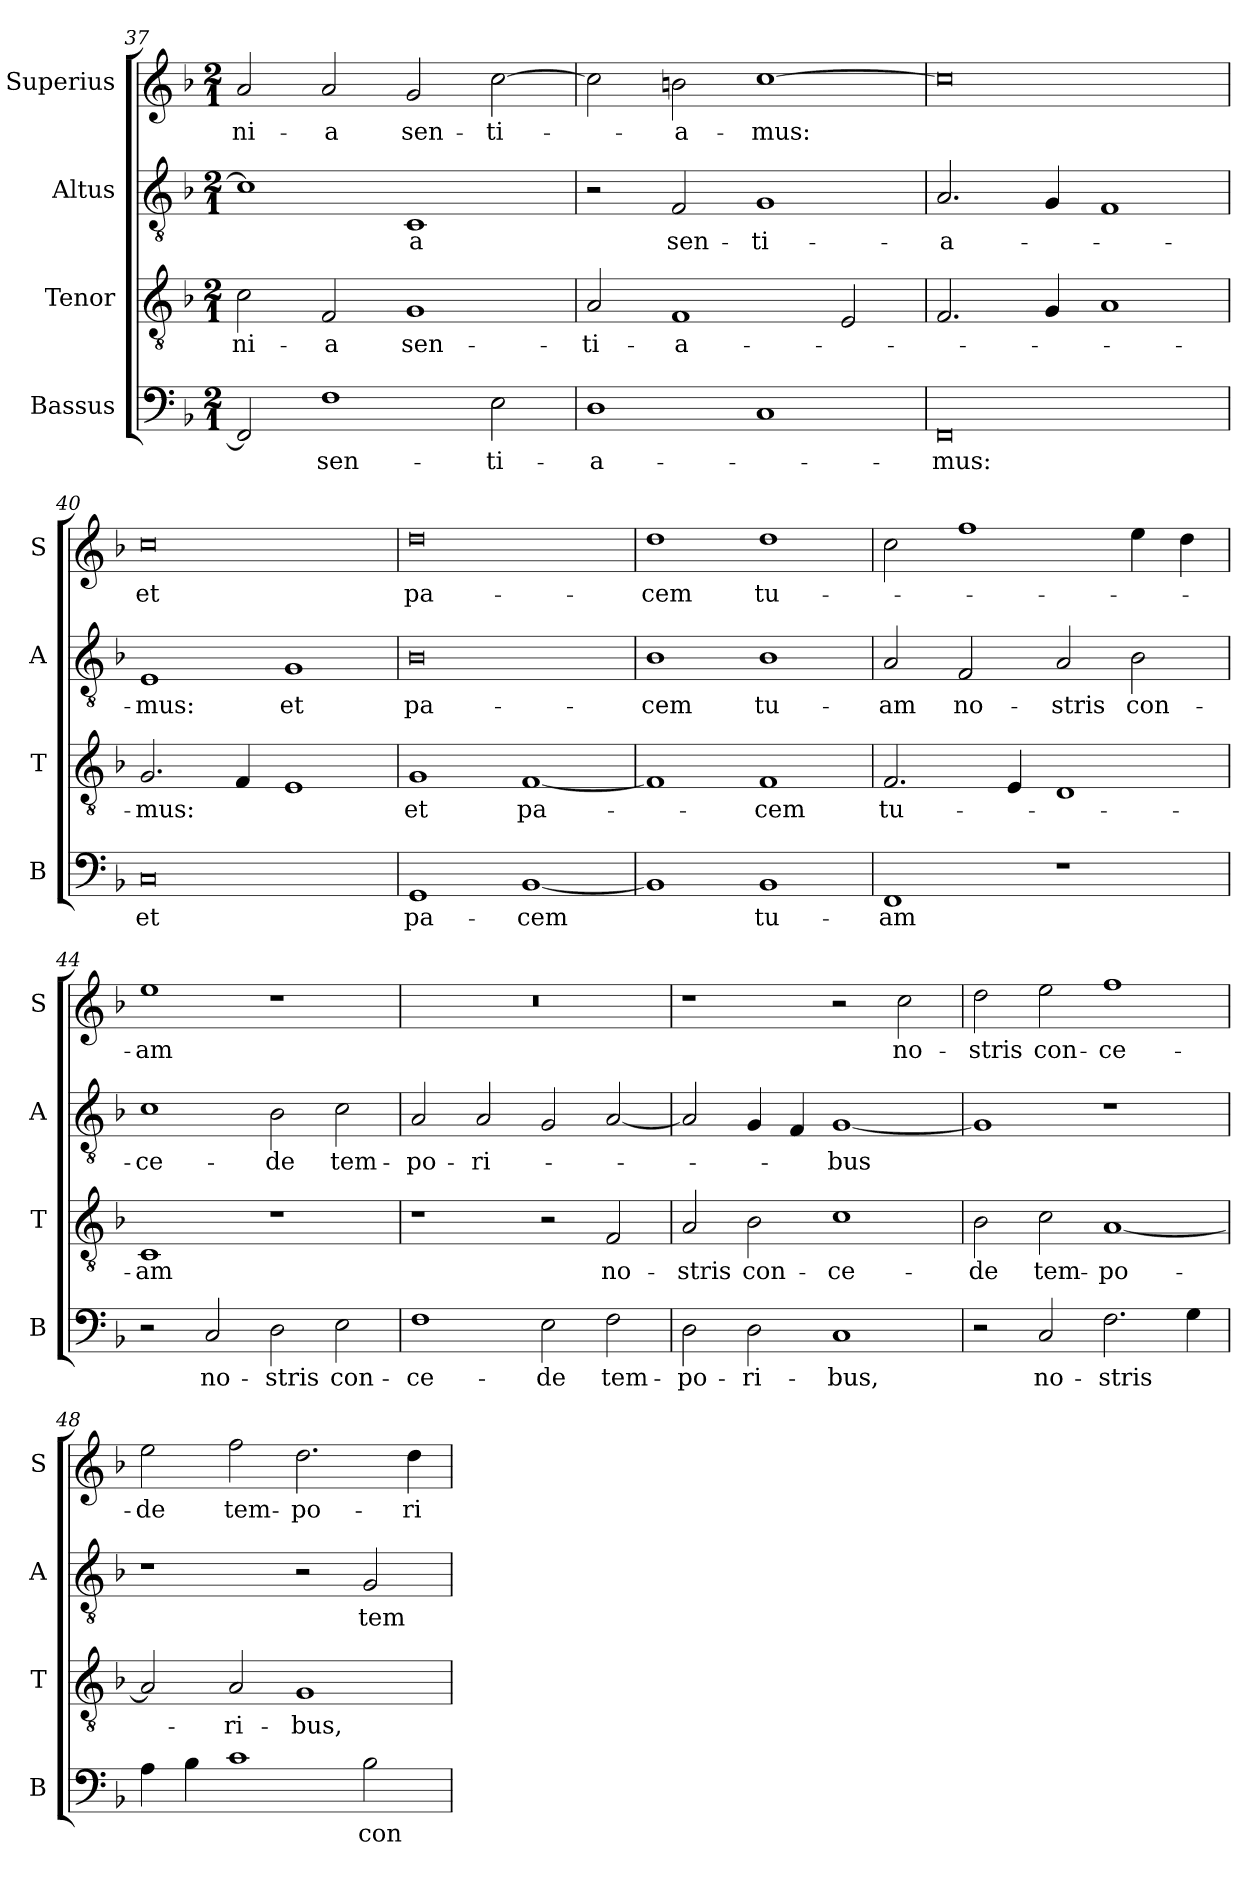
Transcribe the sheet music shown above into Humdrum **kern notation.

**kern	**text	**kern	**text	**kern	**text	**kern	**text
*part4	*part4	*part3	*part3	*part2	*part2	*part1	*part1
*staff4	*staff4	*staff3	*staff3	*staff2	*staff2	*staff1	*staff1
*I"Bassus	*	*I"Tenor	*	*I"Altus	*	*I"Superius	*
*I'B	*	*I'T	*	*I'A	*	*I'S	*
*clefF4	*	*clefGv2	*	*clefGv2	*	*clefG2	*
*k[b-]	*	*k[b-]	*	*k[b-]	*	*k[b-]	*
*F:	*	*F:	*	*F:	*	*F:	*
*M2/1	*	*M2/1	*	*M2/1	*	*M2/1	*
=37	=37	=37	=37	=37	=37	=37	=37
2FF]	.	2c	-ni-	1c]	.	2a	-ni-
1F	sen-	2F	-a	.	.	2a	-a
.	.	1G	sen-	1C	-a	2g	sen-
2E	-ti-	.	.	.	.	[2cc	-ti-
=38	=38	=38	=38	=38	=38	=38	=38
1D	-a-	2A	-ti-	2r	.	2cc]	.
.	.	1F	-a-	2F	sen-	2bn	-a-
1C	.	.	.	1G	-ti-	[1cc	-mus:
.	.	2E	.	.	.	.	.
=39	=39	=39	=39	=39	=39	=39	=39
0FF	-mus:	2.F	.	2.A	-a-	0cc]	.
.	.	4G	.	4G	.	.	.
.	.	1A	.	1F	.	.	.
=40	=40	=40	=40	=40	=40	=40	=40
0C	et	2.G	-mus:	1E	-mus:	0cc	et
.	.	4F	.	.	.	.	.
.	.	1E	.	1G	et	.	.
=41	=41	=41	=41	=41	=41	=41	=41
1GG	pa-	1G	et	0B-	pa-	0dd	pa-
[1BB-	-cem	[1F	pa-	.	.	.	.
=42	=42	=42	=42	=42	=42	=42	=42
1BB-]	.	1F]	.	1B-	-cem	1dd	-cem
1BB-	tu-	1F	-cem	1B-	tu-	1dd	tu-
=43	=43	=43	=43	=43	=43	=43	=43
1FF	-am	2.F	tu-	2A	-am	2cc	.
.	.	.	.	2F	no-	1ff	.
.	.	4E	.	.	.	.	.
1r	.	1D	.	2A	-stris	.	.
.	.	.	.	2B-	con-	4ee	.
.	.	.	.	.	.	4dd	.
=44	=44	=44	=44	=44	=44	=44	=44
2r	.	1C	-am	1c	-ce-	1ee	-am
2C	no-	.	.	.	.	.	.
2D	-stris	1r	.	2B-	-de	1r	.
2E	con-	.	.	2c	tem-	.	.
=45	=45	=45	=45	=45	=45	=45	=45
1F	-ce-	1r	.	2A	-po-	0r	.
.	.	.	.	2A	-ri-	.	.
2E	-de	2r	.	2G	.	.	.
2F	tem-	2F	no-	[2A	.	.	.
=46	=46	=46	=46	=46	=46	=46	=46
2D	-po-	2A	-stris	2A]	.	1r	.
2D	-ri-	2B-	con-	4G	.	.	.
.	.	.	.	4F	.	.	.
1C	-bus,	1c	-ce-	[1G	-bus	2r	.
.	.	.	.	.	.	2cc	no-
=47	=47	=47	=47	=47	=47	=47	=47
2r	.	2B-	-de	1G]	.	2dd	-stris
2C	no-	2c	tem-	.	.	2ee	con-
2.F	-stris	[1A	-po-	1r	.	1ff	-ce-
4G	.	.	.	.	.	.	.
=48	=48	=48	=48	=48	=48	=48	=48
4A	.	2A]	.	1r	.	2ee	-de
4B-	.	.	.	.	.	.	.
1c	.	2A	-ri-	.	.	2ff	tem-
.	.	1G	-bus,	2r	.	2.dd	-po-
2B-	con-	.	.	2G	tem-	.	.
.	.	.	.	.	.	4dd	-ri-
=	=	=	=	=	=	=	=
*-	*-	*-	*-	*-	*-	*-	*-
